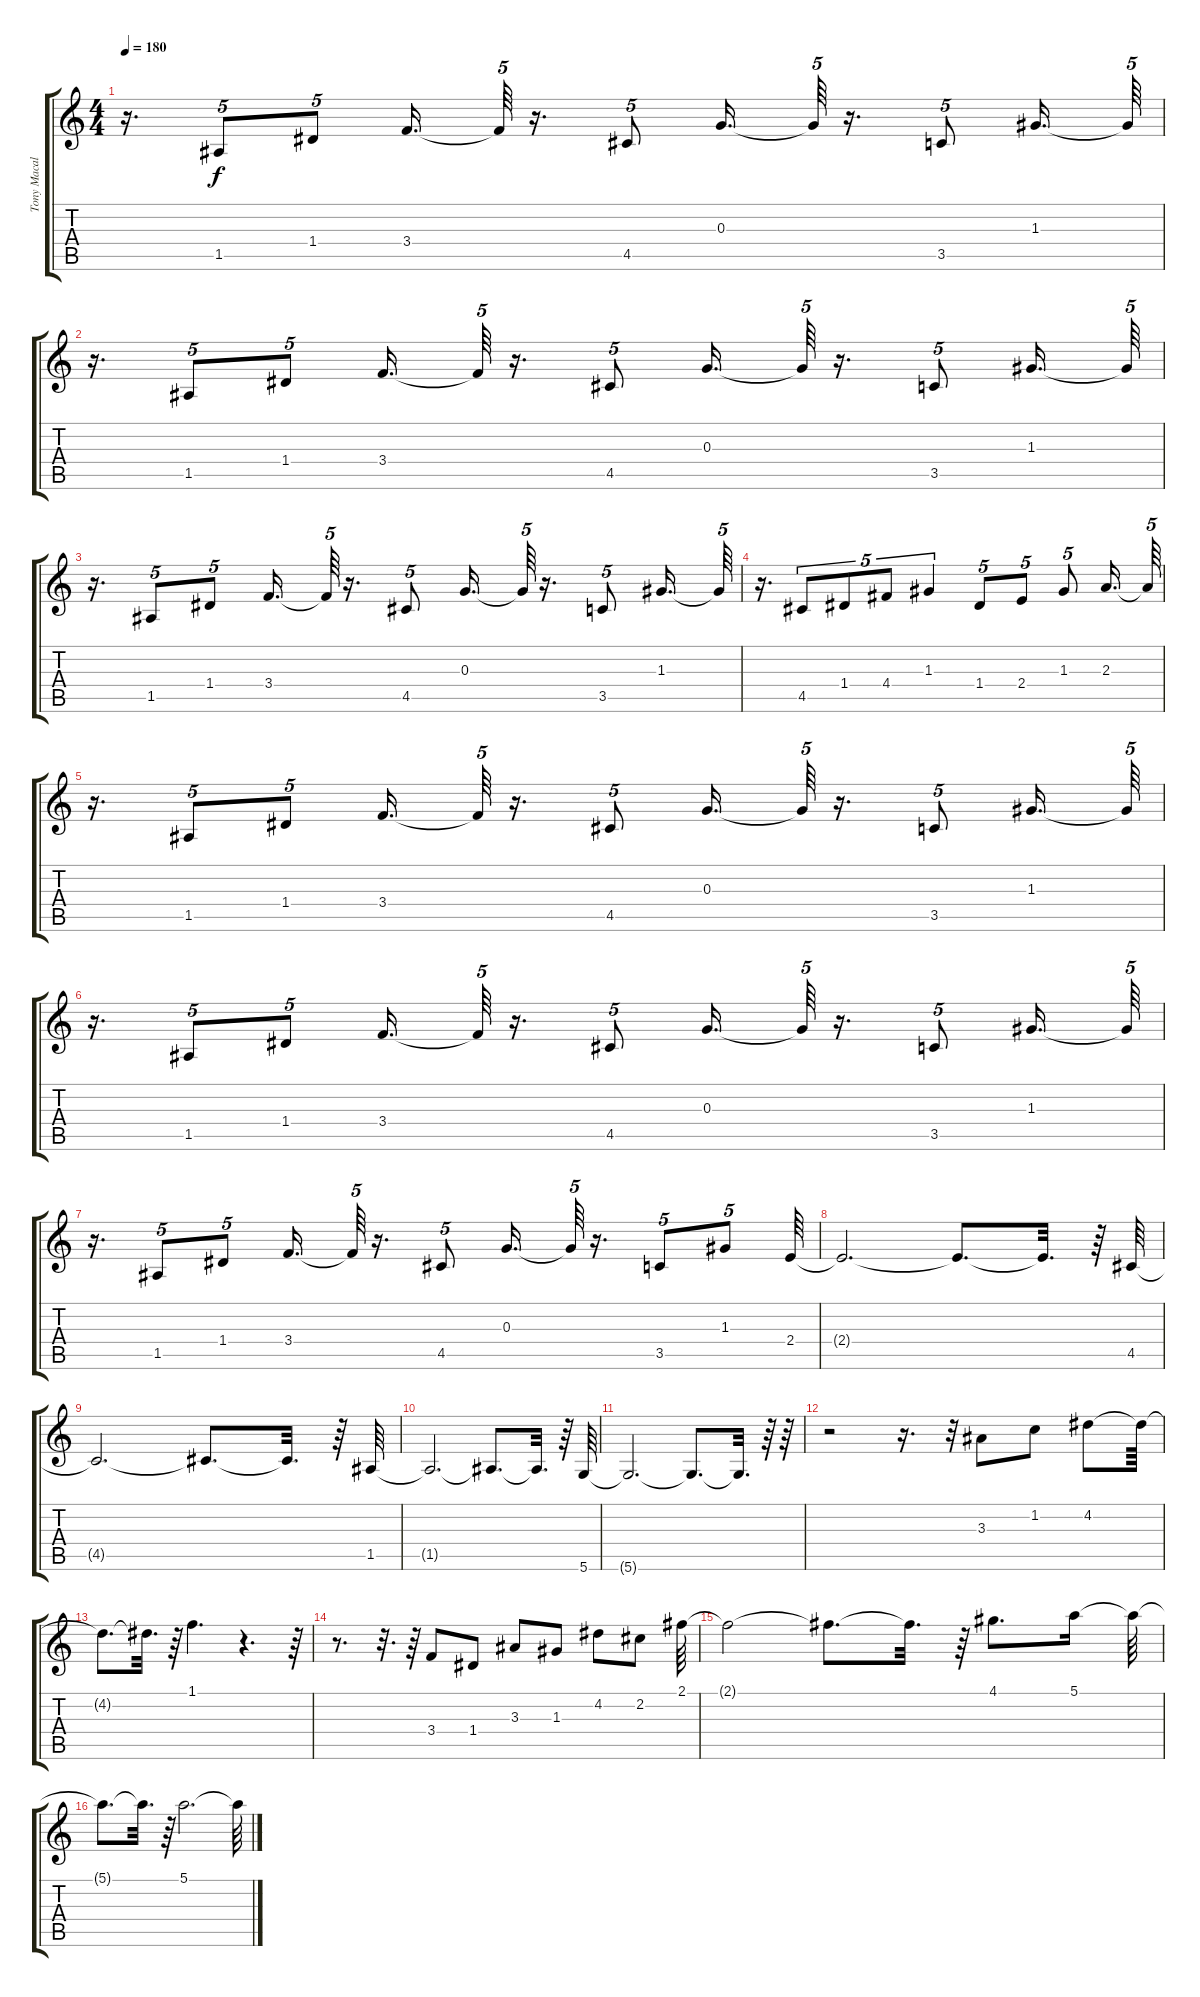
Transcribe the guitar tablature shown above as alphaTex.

\track ("Tony Macalpine" "Tony Macal") {instrument distortionguitar}
\staff {score tabs}
\tuning (E4 B3 G3 D3 A2 D2) {hide}
\ts (4 4)
\tempo 180
\clef g2
\ks c
r.16{d dy f} 1.5.8{tu (5 4)} 1.4.8{tu (5 4)} 3.4.16{d} 3.4{t}.64{tu (5 4)} r.16{d} 4.5.8{tu (5 4)} 0.3.16{d} 0.3{t}.64{tu (5 4)} r.16{d} 3.5.8{tu (5 4)} 1.3.16{d} 1.3{t}.64{tu (5 4)} |
r.16{d} 1.5.8{tu (5 4)} 1.4.8{tu (5 4)} 3.4.16{d} 3.4{t}.64{tu (5 4)} r.16{d} 4.5.8{tu (5 4)} 0.3.16{d} 0.3{t}.64{tu (5 4)} r.16{d} 3.5.8{tu (5 4)} 1.3.16{d} 1.3{t}.64{tu (5 4)} |
r.16{d} 1.5.8{tu (5 4)} 1.4.8{tu (5 4)} 3.4.16{d} 3.4{t}.64{tu (5 4)} r.16{d} 4.5.8{tu (5 4)} 0.3.16{d} 0.3{t}.64{tu (5 4)} r.16{d} 3.5.8{tu (5 4)} 1.3.16{d} 1.3{t}.64{tu (5 4)} |
r.16{d} 4.5.8{tu (5 4)} 1.4.8{tu (5 4)} 4.4.8{tu (5 4)} 1.3.4{tu (5 4)} 1.4.8{tu (5 4)} 2.4.8{tu (5 4)} 1.3.8{tu (5 4)} 2.3.16{d} 2.3{t}.64{tu (5 4)} |
r.16{d} 1.5.8{tu (5 4)} 1.4.8{tu (5 4)} 3.4.16{d} 3.4{t}.64{tu (5 4)} r.16{d} 4.5.8{tu (5 4)} 0.3.16{d} 0.3{t}.64{tu (5 4)} r.16{d} 3.5.8{tu (5 4)} 1.3.16{d} 1.3{t}.64{tu (5 4)} |
r.16{d} 1.5.8{tu (5 4)} 1.4.8{tu (5 4)} 3.4.16{d} 3.4{t}.64{tu (5 4)} r.16{d} 4.5.8{tu (5 4)} 0.3.16{d} 0.3{t}.64{tu (5 4)} r.16{d} 3.5.8{tu (5 4)} 1.3.16{d} 1.3{t}.64{tu (5 4)} |
r.16{d} 1.5.8{tu (5 4)} 1.4.8{tu (5 4)} 3.4.16{d} 3.4{t}.64{tu (5 4)} r.16{d} 4.5.8{tu (5 4)} 0.3.16{d} 0.3{t}.64{tu (5 4)} r.16{d} 3.5.8{tu (5 4)} 1.3.8{tu (5 4)} 2.4.64 |
2.4{t}.2{d} 2.4{t}.8{d} 2.4{t}.32{d} r.64 4.5.64 |
4.5{t}.2{d} 4.5{t}.8{d} 4.5{t}.32{d} r.64 1.5.64 |
1.5{t}.2{d} 1.5{t}.8{d} 1.5{t}.32{d} r.64 5.6.64 |
5.6{t}.2{d} 5.6{t}.8{d} 5.6{t}.32{d} r.64 r.64 |
r.2 r.16{d} r.32{tu (5 4)} 3.3.8 1.2.8 4.2.8 4.2{t}.64 |
4.2{t}.8{d} 4.2{t}.32{d} r.64 1.1.4{d} r.4{d} r.64 |
r.8{d} r.32{d} r.64 3.4.8 1.4.8 3.3.8 1.3.8 4.2.8 2.2.8 2.1.64 |
2.1{t}.2 2.1{t}.8{d} 2.1{t}.32{d} r.64 4.1.8{d} 5.1.16 5.1{t}.64 |
5.1{t}.8{d} 5.1{t}.32{d} r.64 5.1.2{d} 5.1{t}.64
